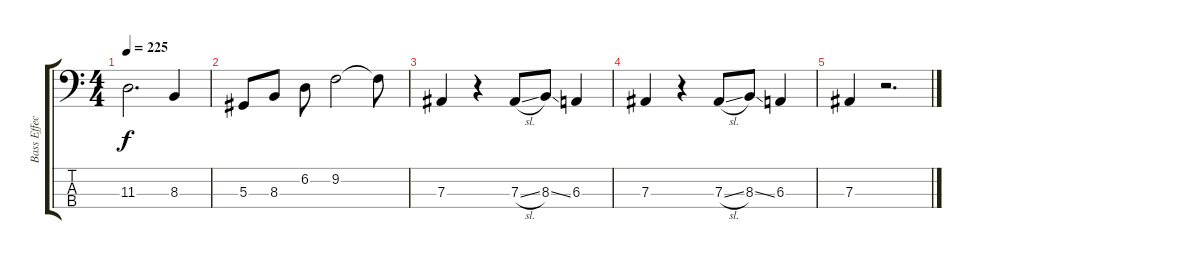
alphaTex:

\track ("Bass Effect" "Bass Effec") {instrument overdrivenguitar}
\staff {score tabs}
\tuning (Db2 Ab1 Eb1 Bb0) {hide}
\ts (4 4)
\tempo 225
\clef f4
\ks c
11.3.2{d dy f} 8.3.4 |
5.3.8 8.3.8 6.2.8 9.2.2 9.2{t}.8 |
7.3.4 r.4 7.3{sl}.8 8.3{ss}.8 6.3.4 |
7.3.4 r.4 7.3{sl}.8 8.3{ss}.8 6.3.4 |
7.3.4 r.2{d}
